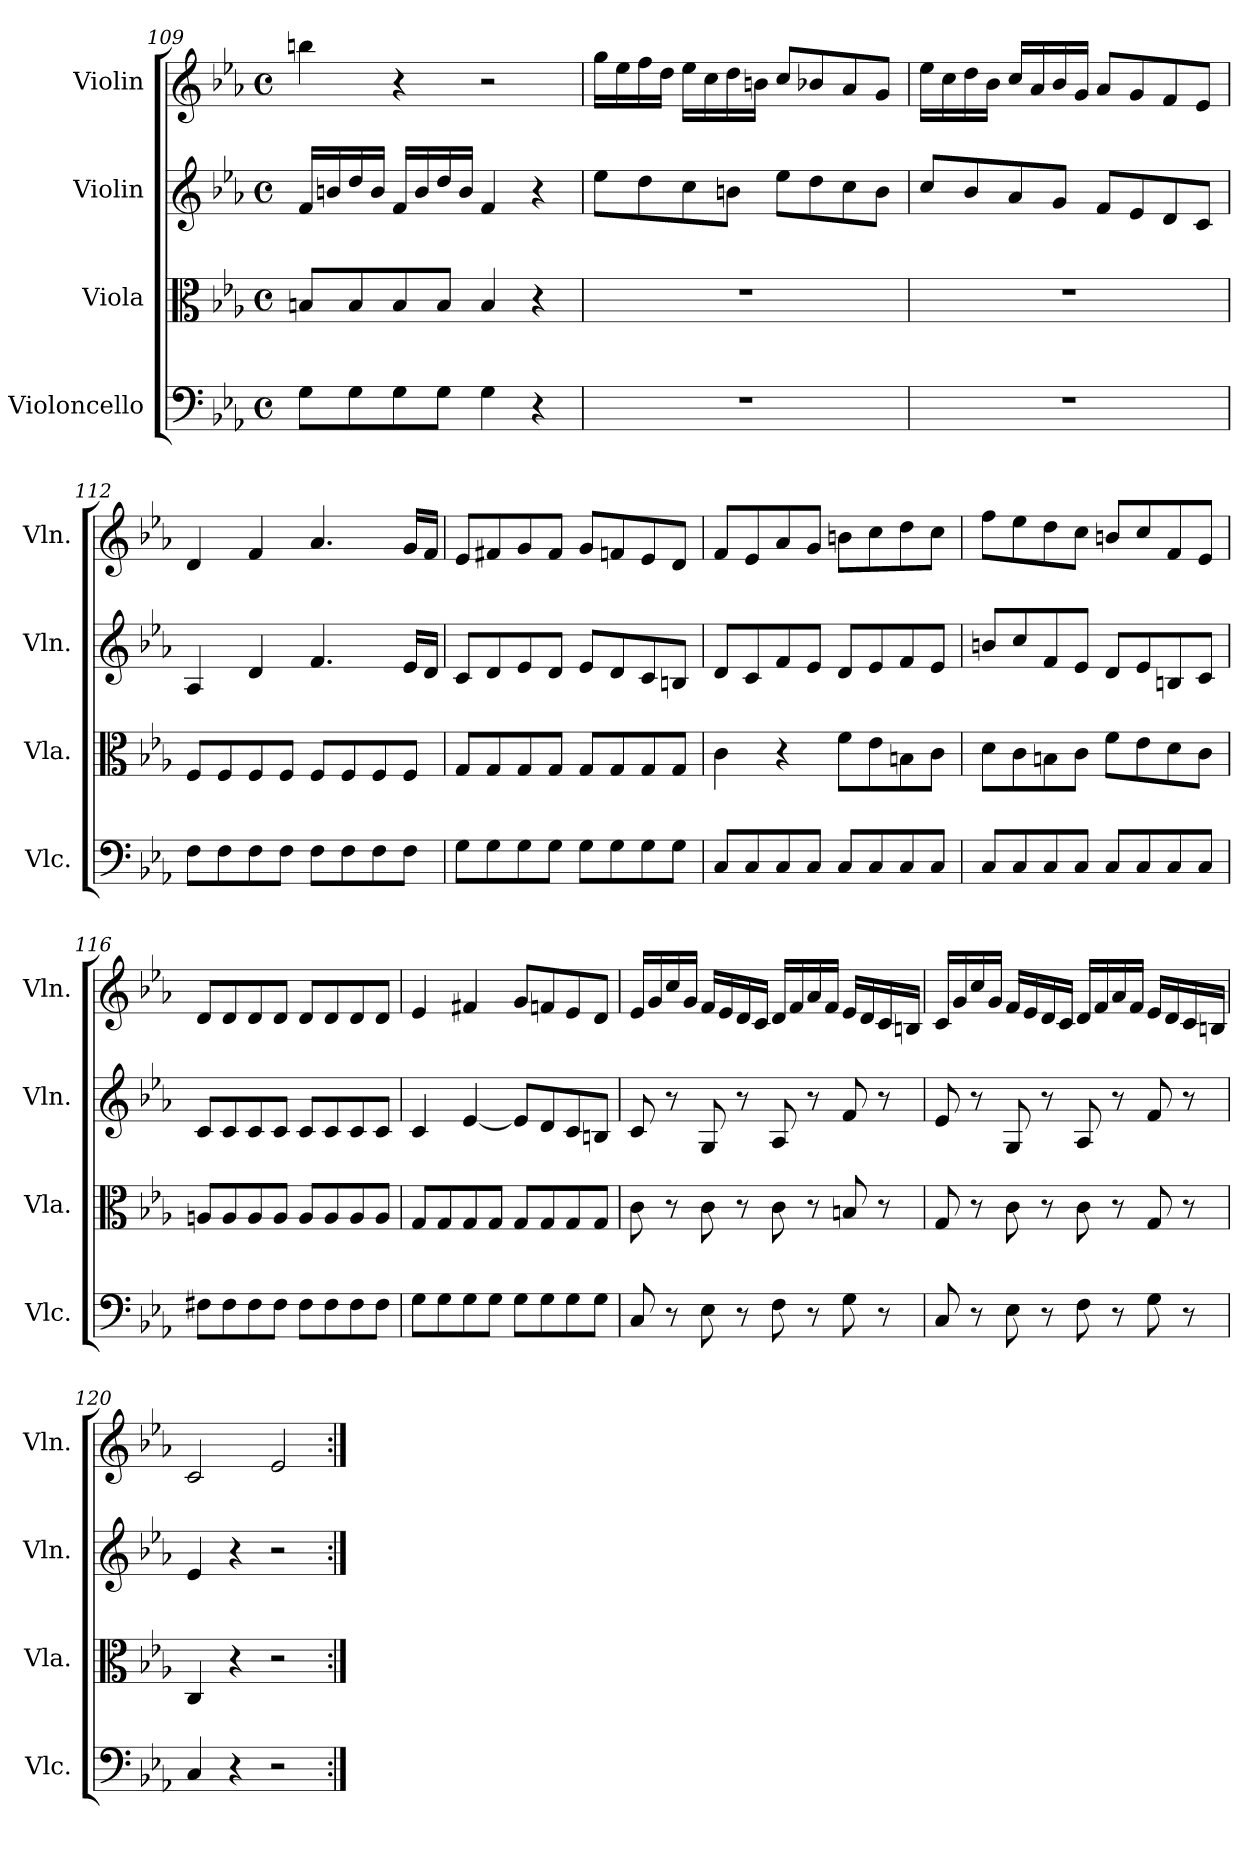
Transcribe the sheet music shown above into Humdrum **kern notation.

**kern	**kern	**kern	**kern
*part4	*part3	*part2	*part1
*staff4	*staff3	*staff2	*staff1
*I"Violoncello	*I"Viola	*I"Violin	*I"Violin
*I'Vlc.	*I'Vla.	*I'Vln.	*I'Vln.
*clefF4	*clefC3	*clefG2	*clefG2
*k[b-e-a-]	*k[b-e-a-]	*k[b-e-a-]	*k[b-e-a-]
*E-:	*E-:	*E-:	*E-:
*M4/4	*M4/4	*M4/4	*M4/4
*met(c)	*met(c)	*met(c)	*met(c)
=109	=109	=109	=109
8G\L	8Bn/L	16f/LL	4bbn\
.	.	16bn/	.
8G\	8B/	16dd/	.
.	.	16b/JJ	.
8G\	8B/	16f/LL	4r
.	.	16b/	.
8G\J	8B/J	16dd/	.
.	.	16b/JJ	.
4G\	4B/	4f/	2r
4r	4r	4r	.
=110	=110	=110	=110
1r	1r	8ee-\L	16gg\LL
.	.	.	16ee-\
.	.	8dd\	16ff\
.	.	.	16dd\JJ
.	.	8cc\	16ee-\LL
.	.	.	16cc\
.	.	8bn\J	16dd\
.	.	.	16bn\JJ
.	.	8ee-\L	8cc/L
.	.	8dd\	8b-X/
.	.	8cc\	8a-/
.	.	8b\J	8g/J
=111	=111	=111	=111
1r	1r	8cc/L	16ee-\LL
.	.	.	16cc\
.	.	8b-/	16dd\
.	.	.	16b-\JJ
.	.	8a-/	16cc/LL
.	.	.	16a-/
.	.	8g/J	16b-/
.	.	.	16g/JJ
.	.	8f/L	8a-/L
.	.	8e-/	8g/
.	.	8d/	8f/
.	.	8c/J	8e-/J
=112	=112	=112	=112
8F\L	8F/L	4A-/	4d/
8F\	8F/	.	.
8F\	8F/	4d/	4f/
8F\J	8F/J	.	.
8F\L	8F/L	4.f/	4.a-/
8F\	8F/	.	.
8F\	8F/	.	.
8F\J	8F/J	16e-/LL	16g/LL
.	.	16d/JJ	16f/JJ
=113	=113	=113	=113
8G\L	8G/L	8c/L	8e-/L
8G\	8G/	8d/	8f#X/
8G\	8G/	8e-/	8g/
8G\J	8G/J	8d/J	8f#/J
8G\L	8G/L	8e-/L	8g/L
8G\	8G/	8d/	8fn/
8G\	8G/	8c/	8e-/
8G\J	8G/J	8Bn/J	8d/J
=114	=114	=114	=114
8C/L	4c\	8d/L	8f/L
8C/	.	8c/	8e-/
8C/	4r	8f/	8a-/
8C/J	.	8e-/J	8g/J
8C/L	8f\L	8d/L	8bn\L
8C/	8e-\	8e-/	8cc\
8C/	8Bn\	8f/	8dd\
8C/J	8c\J	8e-/J	8cc\J
=115	=115	=115	=115
8C/L	8d\L	8bn/L	8ff\L
8C/	8c\	8cc/	8ee-\
8C/	8Bn\	8f/	8dd\
8C/J	8c\J	8e-/J	8cc\J
8C/L	8f\L	8d/L	8bn/L
8C/	8e-\	8e-/	8cc/
8C/	8d\	8Bn/	8f/
8C/J	8c\J	8c/J	8e-/J
=116	=116	=116	=116
8F#X\L	8An/L	8c/L	8d/L
8F#\	8A/	8c/	8d/
8F#\	8A/	8c/	8d/
8F#\J	8A/J	8c/J	8d/J
8F#\L	8A/L	8c/L	8d/L
8F#\	8A/	8c/	8d/
8F#\	8A/	8c/	8d/
8F#\J	8A/J	8c/J	8d/J
=117	=117	=117	=117
8G\L	8G/L	4c/	4e-/
8G\	8G/	.	.
8G\	8G/	[4e-/	4f#X/
8G\J	8G/J	.	.
8G\L	8G/L	8e-/L]	8g/L
8G\	8G/	8d/	8fn/
8G\	8G/	8c/	8e-/
8G\J	8G/J	8Bn/J	8d/J
=118	=118	=118	=118
8C/	8c\	8c/	16e-/LL
.	.	.	16g/
8r	8r	8r	16cc/
.	.	.	16g/JJ
8E-\	8c\	8G/	16f/LL
.	.	.	16e-/
8r	8r	8r	16d/
.	.	.	16c/JJ
8F\	8c\	8A-/	16d/LL
.	.	.	16f/
8r	8r	8r	16a-/
.	.	.	16f/JJ
8G\	8Bn/	8f/	16e-/LL
.	.	.	16d/
8r	8r	8r	16c/
.	.	.	16Bn/JJ
=119	=119	=119	=119
8C/	8G/	8e-/	16c/LL
.	.	.	16g/
8r	8r	8r	16cc/
.	.	.	16g/JJ
8E-\	8c\	8G/	16f/LL
.	.	.	16e-/
8r	8r	8r	16d/
.	.	.	16c/JJ
8F\	8c\	8A-/	16d/LL
.	.	.	16f/
8r	8r	8r	16a-/
.	.	.	16f/JJ
8G\	8G/	8f/	16e-/LL
.	.	.	16d/
8r	8r	8r	16c/
.	.	.	16Bn/JJ
=120	=120	=120	=120
4C/	4C/	4e-/	2c/
4r	4r	4r	.
2r	2r	2r	2e-/
=:|!	=:|!	=:|!	=:|!
*-	*-	*-	*-
